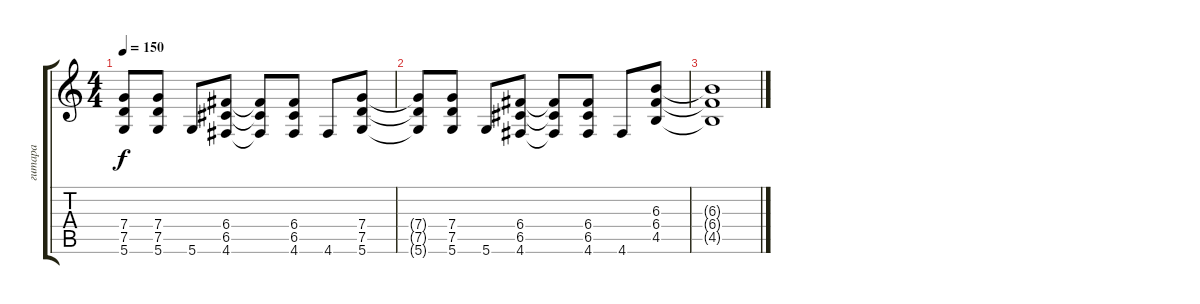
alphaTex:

\track ("гитара" "гитара") {instrument overdrivenguitar}
\staff {score tabs}
\tuning (D4 A3 F3 C3 G2 D2) {hide}
\ts (4 4)
\tempo 150
\clef g2
\ks c
(7.4{t} 7.5{t} 5.6{t}).8{dy f} (7.4 7.5 5.6).8 5.6.8 (6.4 6.5 4.6).8 (6.4{t} 6.5{t} 4.6{t}).8 (6.4 6.5 4.6).8 4.6.8 (7.4 7.5 5.6).8 |
(7.4{t} 7.5{t} 5.6{t}).8 (7.4 7.5 5.6).8 5.6.8 (6.4 6.5 4.6).8 (6.4{t} 6.5{t} 4.6{t}).8 (6.4 6.5 4.6).8 4.6.8 (6.3 6.4 4.5).8 |
(6.3{t} 6.4{t} 4.5{t}).1
